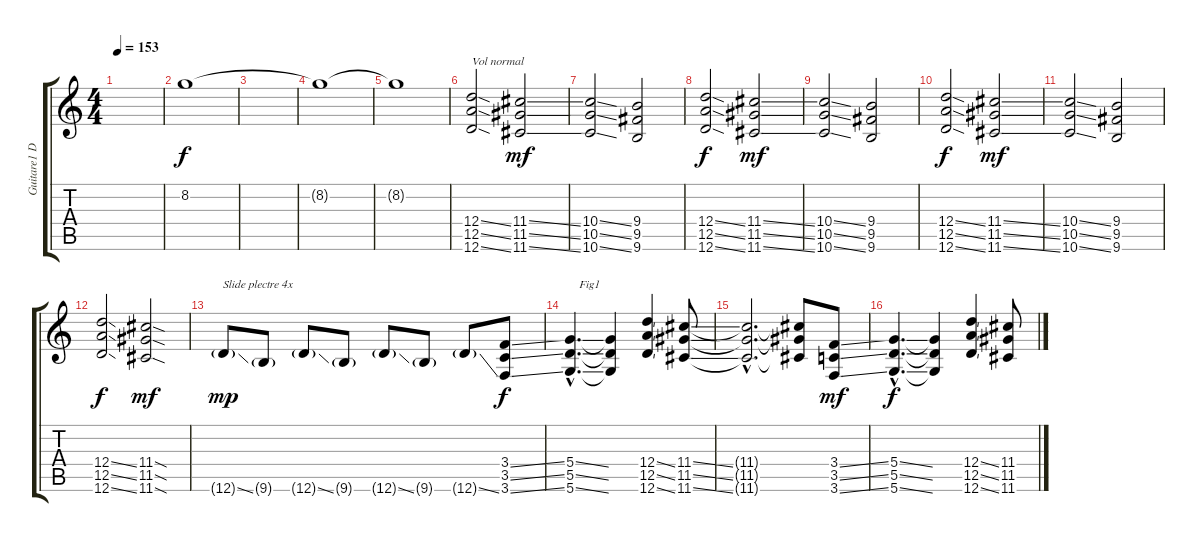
\track ("Guitare1 Dr-D" "Guitare1 D") {instrument overdrivenguitar}
\staff {score tabs}
\tuning (E4 B3 G3 D3 A2 D2) {hide}
\ts (4 4)
\tempo 153
\clef g2
\ks c
|
8.2{t}.1 |
|
8.2{t}.1 |
8.2{t}.1 |
(12.4{ss} 12.5{ss} 12.6{ss}).2{txt "Vol normal" volume 13} (11.4{ss} 11.5{ss} 11.6{ss}).2{dy mf} |
(10.4{ss} 10.5{ss} 10.6{ss}).2 (9.4 9.5 9.6).2 |
(12.4{ss} 12.5{ss} 12.6{ss}).2{dy f} (11.4{ss} 11.5{ss} 11.6{ss}).2{dy mf} |
(10.4{ss} 10.5{ss} 10.6{ss}).2 (9.4 9.5 9.6).2 |
(12.4{ss} 12.5{ss} 12.6{ss}).2{dy f} (11.4{ss} 11.5{ss} 11.6{ss}).2{dy mf} |
(10.4{ss} 10.5{ss} 10.6{ss}).2 (9.4 9.5 9.6).2 |
(12.4{ss} 12.5{ss} 12.6{ss}).2{dy f} (11.4{sod} 11.5{sod} 11.6{sod}).2{dy mf} |
12.6{ss g}.8{txt "Slide plectre 4x" dy mp} 9.6{g}.8 12.6{ss g}.8 9.6{g}.8 12.6{ss g}.8 9.6{g}.8 12.6{ss g}.8 (3.4{ss} 3.5{ss} 3.6{ss}).8{dy f} |
(5.4{ss hac} 5.5{ss hac} 5.6{ss hac}).4{d txt "   Fig1"} (5.4{t} 5.5{t} 5.6{t}).4 (12.4{ss} 12.5{ss} 12.6{ss}).4 (11.4{ss} 11.5{ss} 11.6{ss}).8 |
(11.4{hac t} 11.5{hac t} 11.6{hac t}).2{d} (11.4{t} 11.5{t} 11.6{t}).8 (3.4{ss} 3.5{ss} 3.6{ss}).8{dy mf} |
(5.4{ss hac} 5.5{ss hac} 5.6{ss hac}).4{d dy f} (5.4{t} 5.5{t} 5.6{t}).4 (12.4{ss} 12.5{ss} 12.6{ss}).4 (11.4{ss} 11.5{ss} 11.6{ss}).8
